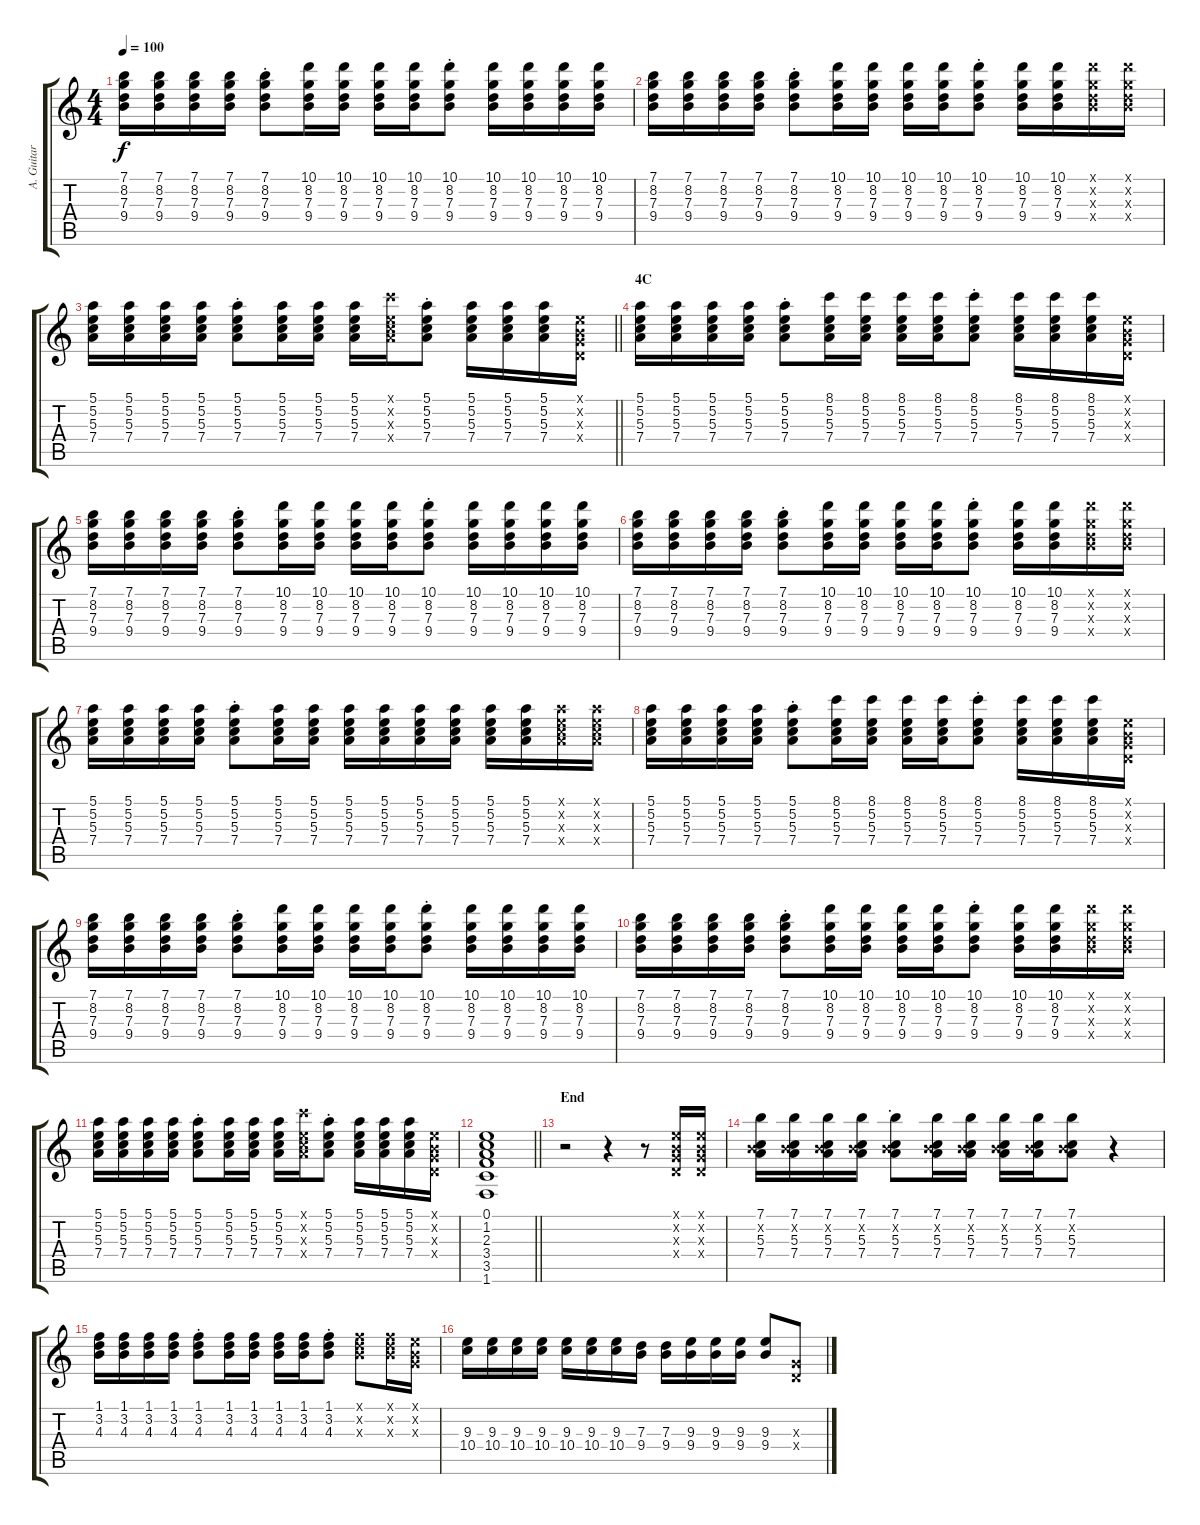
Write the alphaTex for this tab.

\track ("A. Guitar I" "A. Guitar ") {instrument acousticguitarsteel}
\staff {score tabs}
\tuning (E4 B3 G3 D3 A2 E2) {hide}
\ts (4 4)
\tempo 100
\clef g2
\ks c
(7.1 8.2 7.3 9.4).16{dy f} (7.1 8.2 7.3 9.4).16 (7.1 8.2 7.3 9.4).16 (7.1 8.2 7.3 9.4).16 (7.1{st} 8.2{st} 7.3{st} 9.4{st}).8 (10.1 8.2 7.3 9.4).16 (10.1 8.2 7.3 9.4).16 (10.1 8.2 7.3 9.4).16 (10.1 8.2 7.3 9.4).16 (10.1{st} 8.2{st} 7.3{st} 9.4{st}).8 (10.1 8.2 7.3 9.4).16 (10.1 8.2 7.3 9.4).16 (10.1 8.2 7.3 9.4).16 (10.1 8.2 7.3 9.4).16 |
(7.1 8.2 7.3 9.4).16 (7.1 8.2 7.3 9.4).16 (7.1 8.2 7.3 9.4).16 (7.1 8.2 7.3 9.4).16 (7.1{st} 8.2{st} 7.3{st} 9.4{st}).8 (10.1 8.2 7.3 9.4).16 (10.1 8.2 7.3 9.4).16 (10.1 8.2 7.3 9.4).16 (10.1 8.2 7.3 9.4).16 (10.1{st} 8.2{st} 7.3{st} 9.4{st}).8 (10.1 8.2 7.3 9.4).16 (10.1 8.2 7.3 9.4).16 (10.1{x} 8.2{x} 7.3{x} 9.4{x}).16 (10.1{x} 8.2{x} 7.3{x} 9.4{x}).16 |
\barLineRight lightlight
(5.1 5.2 5.3 7.4).16 (5.1 5.2 5.3 7.4).16 (5.1 5.2 5.3 7.4).16 (5.1 5.2 5.3 7.4).16 (5.1{st} 5.2{st} 5.3{st} 7.4{st}).8 (5.1 5.2 5.3 7.4).16 (5.1 5.2 5.3 7.4).16 (5.1 5.2 5.3 7.4).16 (8.1{x} 5.2{x} 5.3{x} 7.4{x}).16 (5.1{st} 5.2{st} 5.3{st} 7.4{st}).8 (5.1 5.2 5.3 7.4).16 (5.1 5.2 5.3 7.4).16 (5.1 5.2 5.3 7.4).16 (0.1{x} 0.2{x} 0.3{x} 0.4{x}).16 |
\section ("" "4C")
(5.1 5.2 5.3 7.4).16 (5.1 5.2 5.3 7.4).16 (5.1 5.2 5.3 7.4).16 (5.1 5.2 5.3 7.4).16 (5.1{st} 5.2{st} 5.3{st} 7.4{st}).8 (8.1 5.2 5.3 7.4).16 (8.1 5.2 5.3 7.4).16 (8.1 5.2 5.3 7.4).16 (8.1 5.2 5.3 7.4).16 (8.1{st} 5.2{st} 5.3{st} 7.4{st}).8 (8.1 5.2 5.3 7.4).16 (8.1 5.2 5.3 7.4).16 (8.1 5.2 5.3 7.4).16 (0.1{x} 0.2{x} 0.3{x} 0.4{x}).16 |
(7.1 8.2 7.3 9.4).16 (7.1 8.2 7.3 9.4).16 (7.1 8.2 7.3 9.4).16 (7.1 8.2 7.3 9.4).16 (7.1{st} 8.2{st} 7.3{st} 9.4{st}).8 (10.1 8.2 7.3 9.4).16 (10.1 8.2 7.3 9.4).16 (10.1 8.2 7.3 9.4).16 (10.1 8.2 7.3 9.4).16 (10.1{st} 8.2{st} 7.3{st} 9.4{st}).8 (10.1 8.2 7.3 9.4).16 (10.1 8.2 7.3 9.4).16 (10.1 8.2 7.3 9.4).16 (10.1 8.2 7.3 9.4).16 |
(7.1 8.2 7.3 9.4).16 (7.1 8.2 7.3 9.4).16 (7.1 8.2 7.3 9.4).16 (7.1 8.2 7.3 9.4).16 (7.1{st} 8.2{st} 7.3{st} 9.4{st}).8 (10.1 8.2 7.3 9.4).16 (10.1 8.2 7.3 9.4).16 (10.1 8.2 7.3 9.4).16 (10.1 8.2 7.3 9.4).16 (10.1{st} 8.2{st} 7.3{st} 9.4{st}).8 (10.1 8.2 7.3 9.4).16 (10.1 8.2 7.3 9.4).16 (10.1{x} 8.2{x} 7.3{x} 9.4{x}).16 (10.1{x} 8.2{x} 7.3{x} 9.4{x}).16 |
(5.1 5.2 5.3 7.4).16 (5.1 5.2 5.3 7.4).16 (5.1 5.2 5.3 7.4).16 (5.1 5.2 5.3 7.4).16 (5.1{st} 5.2{st} 5.3{st} 7.4{st}).8 (5.1 5.2 5.3 7.4).16 (5.1 5.2 5.3 7.4).16 (5.1 5.2 5.3 7.4).16 (5.1 5.2 5.3 7.4).16 (5.1 5.2 5.3 7.4).16 (5.1 5.2 5.3 7.4).16 (5.1 5.2 5.3 7.4).16 (5.1 5.2 5.3 7.4).16 (5.1{x} 5.2{x} 5.3{x} 7.4{x}).16 (5.1{x} 5.2{x} 5.3{x} 7.4{x}).16 |
(5.1 5.2 5.3 7.4).16 (5.1 5.2 5.3 7.4).16 (5.1 5.2 5.3 7.4).16 (5.1 5.2 5.3 7.4).16 (5.1{st} 5.2{st} 5.3{st} 7.4{st}).8 (8.1 5.2 5.3 7.4).16 (8.1 5.2 5.3 7.4).16 (8.1 5.2 5.3 7.4).16 (8.1 5.2 5.3 7.4).16 (8.1{st} 5.2{st} 5.3{st} 7.4{st}).8 (8.1 5.2 5.3 7.4).16 (8.1 5.2 5.3 7.4).16 (8.1 5.2 5.3 7.4).16 (0.1{x} 0.2{x} 0.3{x} 0.4{x}).16 |
(7.1 8.2 7.3 9.4).16 (7.1 8.2 7.3 9.4).16 (7.1 8.2 7.3 9.4).16 (7.1 8.2 7.3 9.4).16 (7.1{st} 8.2{st} 7.3{st} 9.4{st}).8 (10.1 8.2 7.3 9.4).16 (10.1 8.2 7.3 9.4).16 (10.1 8.2 7.3 9.4).16 (10.1 8.2 7.3 9.4).16 (10.1{st} 8.2{st} 7.3{st} 9.4{st}).8 (10.1 8.2 7.3 9.4).16 (10.1 8.2 7.3 9.4).16 (10.1 8.2 7.3 9.4).16 (10.1 8.2 7.3 9.4).16 |
(7.1 8.2 7.3 9.4).16 (7.1 8.2 7.3 9.4).16 (7.1 8.2 7.3 9.4).16 (7.1 8.2 7.3 9.4).16 (7.1{st} 8.2{st} 7.3{st} 9.4{st}).8 (10.1 8.2 7.3 9.4).16 (10.1 8.2 7.3 9.4).16 (10.1 8.2 7.3 9.4).16 (10.1 8.2 7.3 9.4).16 (10.1{st} 8.2{st} 7.3{st} 9.4{st}).8 (10.1 8.2 7.3 9.4).16 (10.1 8.2 7.3 9.4).16 (10.1{x} 8.2{x} 7.3{x} 9.4{x}).16 (10.1{x} 8.2{x} 7.3{x} 9.4{x}).16 |
(5.1 5.2 5.3 7.4).16 (5.1 5.2 5.3 7.4).16 (5.1 5.2 5.3 7.4).16 (5.1 5.2 5.3 7.4).16 (5.1{st} 5.2{st} 5.3{st} 7.4{st}).8 (5.1 5.2 5.3 7.4).16 (5.1 5.2 5.3 7.4).16 (5.1 5.2 5.3 7.4).16 (8.1{x} 5.2{x} 5.3{x} 7.4{x}).16 (5.1{st} 5.2{st} 5.3{st} 7.4{st}).8 (5.1 5.2 5.3 7.4).16 (5.1 5.2 5.3 7.4).16 (5.1 5.2 5.3 7.4).16 (0.1{x} 0.2{x} 0.3{x} 0.4{x}).16 |
\barLineRight lightlight
(0.1 1.2 2.3 3.4 3.5 1.6).1 |
\section ("" "End")
r.2 r.4 r.8 (0.1{x} 0.2{x} 0.3{x} 0.4{x}).16 (0.1{x} 0.2{x} 0.3{x} 0.4{x}).16 |
(7.1 0.2{x} 5.3 7.4).16 (7.1 0.2{x} 5.3 7.4).16 (7.1 0.2{x} 5.3 7.4).16 (7.1 0.2{x} 5.3 7.4).16 (7.1{st} 0.2{x} 5.3{st} 7.4{st}).8 (7.1 0.2{x} 5.3 7.4).16 (7.1 0.2{x} 5.3 7.4).16 (7.1 0.2{x} 5.3 7.4).16 (7.1 0.2{x} 5.3 7.4).16 (7.1 0.2{x} 5.3 7.4).8 r.4 |
(1.1 3.2 4.3).16 (1.1 3.2 4.3).16 (1.1 3.2 4.3).16 (1.1 3.2 4.3).16 (1.1{st} 3.2{st} 4.3{st}).8 (1.1 3.2 4.3).16 (1.1 3.2 4.3).16 (1.1 3.2 4.3).16 (1.1 3.2 4.3).16 (1.1{st} 3.2{st} 4.3{st}).8 (1.1{x} 3.2{x} 4.3{x}).8 (1.1{x} 3.2{x} 4.3{x}).16 (0.1{x} 0.2{x} 0.3{x}).16 |
(9.3 10.4).16 (9.3 10.4).16 (9.3 10.4).16 (9.3 10.4).16 (9.3 10.4).16 (9.3 10.4).16 (9.3 10.4).16 (7.3 9.4).16 (7.3 9.4).16 (9.3 9.4).16 (9.3 9.4).16 (9.3 9.4).16 (9.3 9.4).8 (0.3{x} 0.4{x}).8
